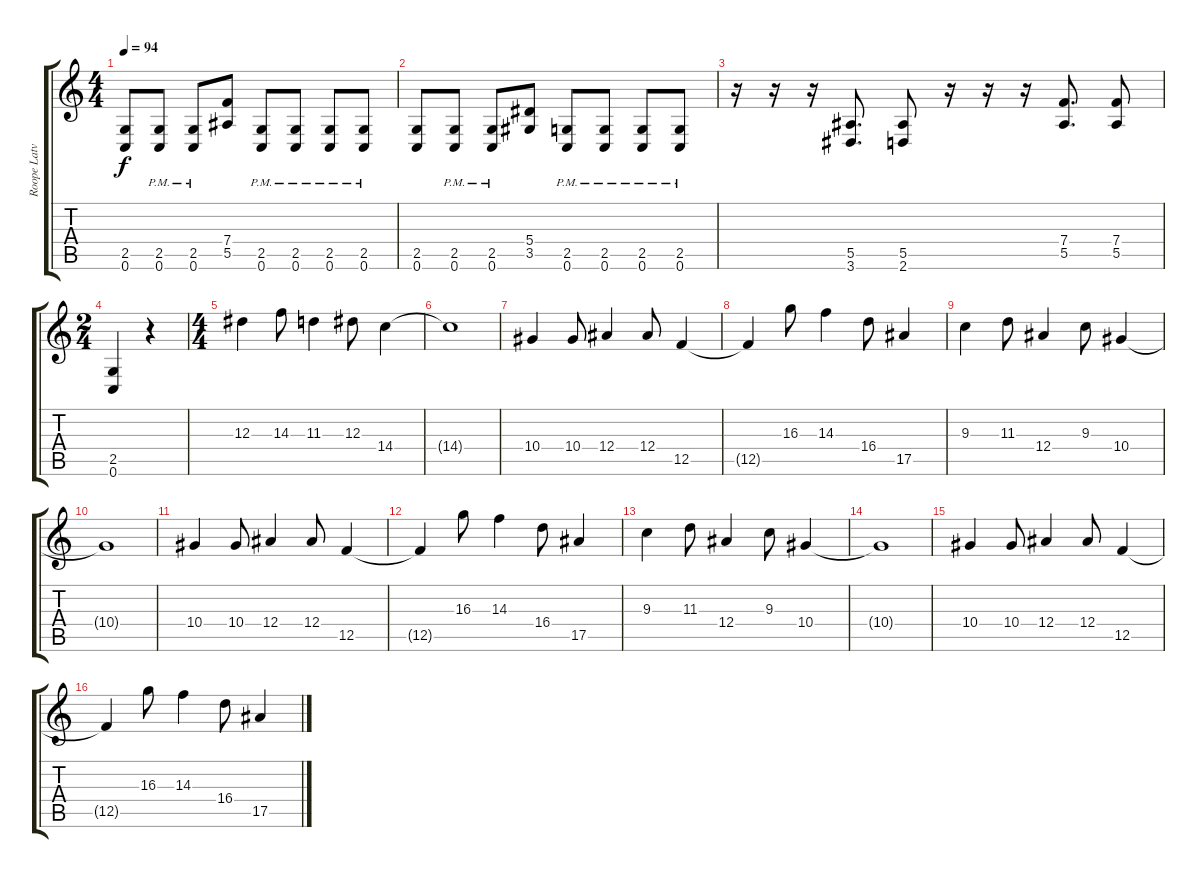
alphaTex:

\track ("Roope Latvala" "Roope Latv") {instrument distortionguitar}
\staff {score tabs}
\tuning (C4 G3 Eb3 Bb2 F2 C2) {hide}
\ts (4 4)
\tempo 94
\clef g2
\ks c
(2.5 0.6).8{dy f} (2.5{pm} 0.6{pm}).8 (2.5{pm} 0.6{pm}).8 (7.4 5.5).8 (2.5{pm} 0.6{pm}).8 (2.5{pm} 0.6{pm}).8 (2.5{pm} 0.6{pm}).8 (2.5{pm} 0.6{pm}).8 |
(2.5 0.6).8 (2.5{pm} 0.6{pm}).8 (2.5{pm} 0.6{pm}).8 (5.4 3.5).8 (2.5{pm} 0.6{pm}).8 (2.5{pm} 0.6{pm}).8 (2.5{pm} 0.6{pm}).8 (2.5{pm} 0.6{pm}).8 |
r.16 r.16 r.16 (5.5 3.6).8{d} (5.5 2.6).8 r.16 r.16 r.16 (7.4 5.5).8{d} (7.4 5.5).8 |
\ts (2 4)
(2.5 0.6).4 r.4 |
\ts (4 4)
12.3.4 14.3.8 11.3.4 12.3.8 14.4.4 |
14.4{t}.1 |
10.4.4 10.4.8 12.4.4 12.4.8 12.5.4 |
12.5{t}.4 16.3.8 14.3.4 16.4.8 17.5.4 |
9.3.4 11.3.8 12.4.4 9.3.8 10.4.4 |
10.4{t}.1 |
10.4.4 10.4.8 12.4.4 12.4.8 12.5.4 |
12.5{t}.4 16.3.8 14.3.4 16.4.8 17.5.4 |
9.3.4 11.3.8 12.4.4 9.3.8 10.4.4 |
10.4{t}.1 |
10.4.4 10.4.8 12.4.4 12.4.8 12.5.4 |
12.5{t}.4 16.3.8 14.3.4 16.4.8 17.5.4
